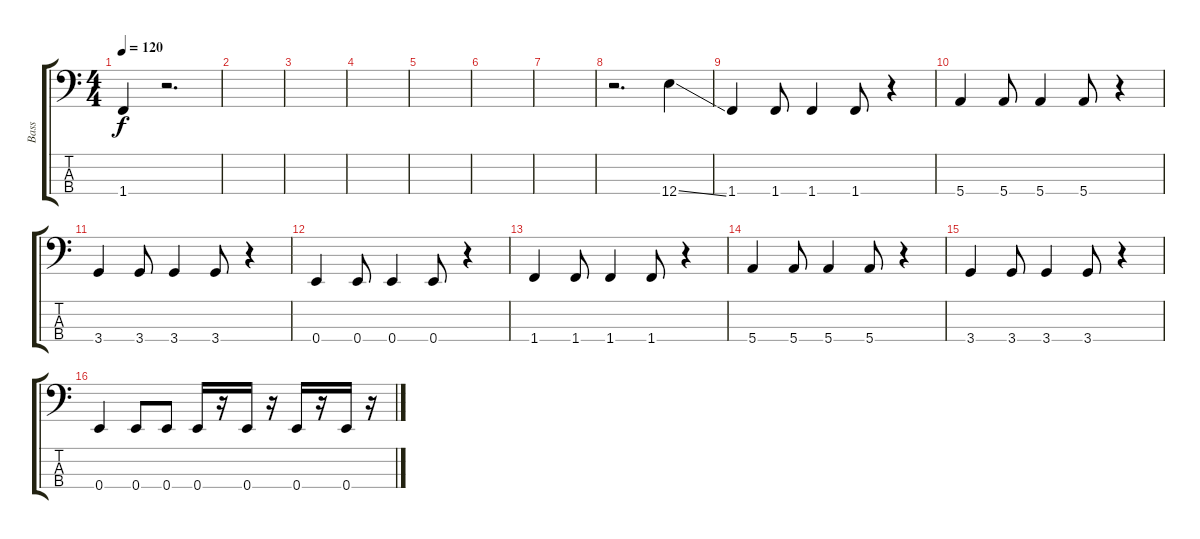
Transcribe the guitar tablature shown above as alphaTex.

\track ("Bass" "Bass") {instrument electricbassfinger}
\staff {score tabs}
\tuning (G2 D2 A1 E1) {hide}
\ts (4 4)
\tempo 120
\clef f4
\ks c
1.4.4{dy f} r.2{d} |
|
|
|
|
|
|
r.2{d} 12.4{ss}.4 |
1.4.4 1.4.8 1.4.4 1.4.8 r.4 |
5.4.4 5.4.8 5.4.4 5.4.8 r.4 |
3.4.4 3.4.8 3.4.4 3.4.8 r.4 |
0.4.4 0.4.8 0.4.4 0.4.8 r.4 |
1.4.4 1.4.8 1.4.4 1.4.8 r.4 |
5.4.4 5.4.8 5.4.4 5.4.8 r.4 |
3.4.4 3.4.8 3.4.4 3.4.8 r.4 |
0.4.4 0.4.8 0.4.8 0.4.16 r.16 0.4.16 r.16 0.4.16 r.16 0.4.16 r.16
